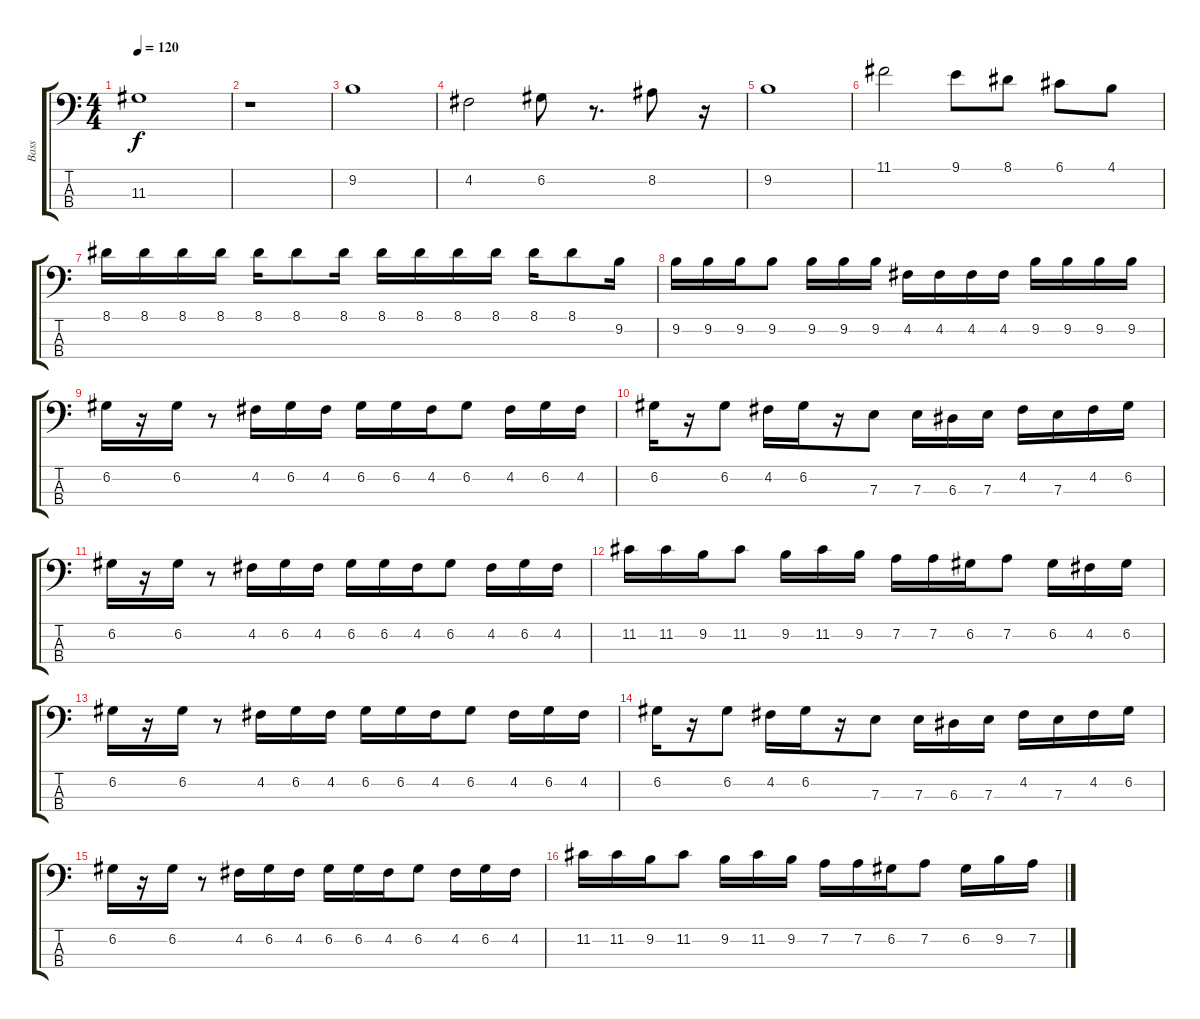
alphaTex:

\track ("Bass" "Bass") {instrument electricbasspick}
\staff {score tabs}
\tuning (G2 D2 A1 E1) {hide}
\ts (4 4)
\tempo 120
\clef f4
\ks c
11.3.1{dy f instrument electricbasspick} |
r.1 |
9.2.1 |
4.2.2 6.2.8 r.8{d} 8.2.8 r.16 |
9.2.1 |
11.1.2 9.1.8 8.1.8 6.1.8 4.1.8 |
8.1.16 8.1.16 8.1.16 8.1.16 8.1.16 8.1.8 8.1.16 8.1.16 8.1.16 8.1.16 8.1.16 8.1.16 8.1.8 9.2.16 |
9.2.16 9.2.16 9.2.16 9.2.8 9.2.16 9.2.16 9.2.16 4.2.16 4.2.16 4.2.16 4.2.16 9.2.16 9.2.16 9.2.16 9.2.16 |
6.2.16 r.16 6.2.16 r.8 4.2.16 6.2.16 4.2.16 6.2.16 6.2.16 4.2.16 6.2.8 4.2.16 6.2.16 4.2.16 |
6.2.16 r.16 6.2.8 4.2.16 6.2.16 r.16 7.3.8 7.3.16 6.3.16 7.3.16 4.2.16 7.3.16 4.2.16 6.2.16 |
6.2.16 r.16 6.2.16 r.8 4.2.16 6.2.16 4.2.16 6.2.16 6.2.16 4.2.16 6.2.8 4.2.16 6.2.16 4.2.16 |
11.2.16 11.2.16 9.2.16 11.2.8 9.2.16 11.2.16 9.2.16 7.2.16 7.2.16 6.2.16 7.2.8 6.2.16 4.2.16 6.2.16 |
6.2.16 r.16 6.2.16 r.8 4.2.16 6.2.16 4.2.16 6.2.16 6.2.16 4.2.16 6.2.8 4.2.16 6.2.16 4.2.16 |
6.2.16 r.16 6.2.8 4.2.16 6.2.16 r.16 7.3.8 7.3.16 6.3.16 7.3.16 4.2.16 7.3.16 4.2.16 6.2.16 |
6.2.16 r.16 6.2.16 r.8 4.2.16 6.2.16 4.2.16 6.2.16 6.2.16 4.2.16 6.2.8 4.2.16 6.2.16 4.2.16 |
11.2.16 11.2.16 9.2.16 11.2.8 9.2.16 11.2.16 9.2.16 7.2.16 7.2.16 6.2.16 7.2.8 6.2.16 9.2.16 7.2.16
